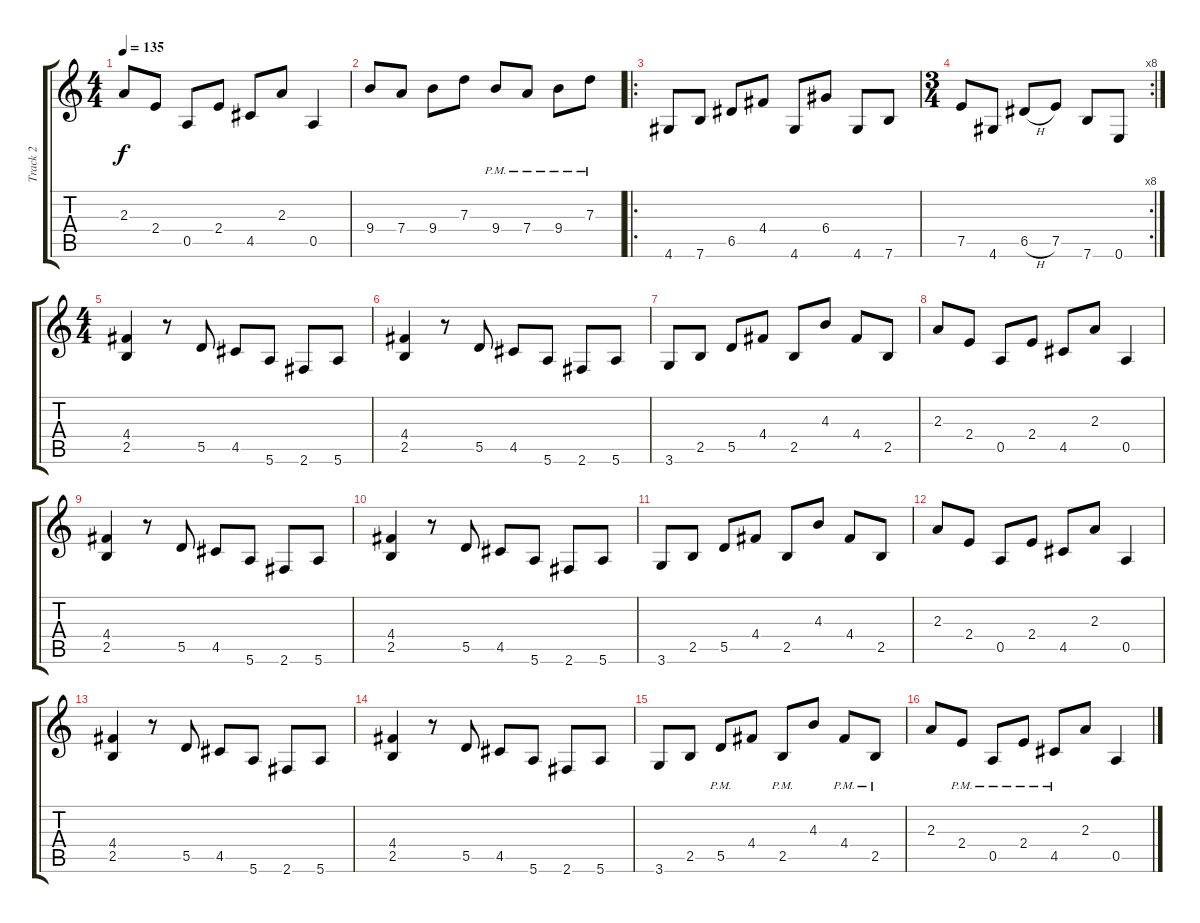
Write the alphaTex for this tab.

\track ("Track 2" "Track 2") {instrument distortionguitar}
\staff {score tabs}
\tuning (E4 B3 G3 D3 A2 E2) {hide}
\ts (4 4)
\tempo 135
\clef g2
\ks c
2.3.8{dy f} 2.4.8 0.5.8 2.4.8 4.5.8 2.3.8 0.5.4 |
9.4.8 7.4.8 9.4.8 7.3.8 9.4{pm}.8 7.4{pm}.8 9.4{pm}.8 7.3{pm}.8 |
\ro
4.6.8 7.6.8 6.5.8 4.4.8 4.6.8 6.4.8 4.6.8 7.6.8 |
\rc 8
\ts (3 4)
7.5.8 4.6.8 6.5{h}.8 7.5.8 7.6.8 0.6.8 |
\ts (4 4)
(4.4 2.5).4 r.8 5.5.8 4.5.8 5.6.8 2.6.8 5.6.8 |
(4.4 2.5).4 r.8 5.5.8 4.5.8 5.6.8 2.6.8 5.6.8 |
3.6.8 2.5.8 5.5.8 4.4.8 2.5.8 4.3.8 4.4.8 2.5.8 |
2.3.8 2.4.8 0.5.8 2.4.8 4.5.8 2.3.8 0.5.4 |
(4.4 2.5).4 r.8 5.5.8 4.5.8 5.6.8 2.6.8 5.6.8 |
(4.4 2.5).4 r.8 5.5.8 4.5.8 5.6.8 2.6.8 5.6.8 |
3.6.8 2.5.8 5.5.8 4.4.8 2.5.8 4.3.8 4.4.8 2.5.8 |
2.3.8 2.4.8 0.5.8 2.4.8 4.5.8 2.3.8 0.5.4 |
(4.4 2.5).4 r.8 5.5.8 4.5.8 5.6.8 2.6.8 5.6.8 |
(4.4 2.5).4 r.8 5.5.8 4.5.8 5.6.8 2.6.8 5.6.8 |
3.6.8 2.5.8 5.5{pm}.8 4.4.8 2.5{pm}.8 4.3.8 4.4{pm}.8 2.5{pm}.8 |
2.3.8 2.4{pm}.8 0.5{pm}.8 2.4{pm}.8 4.5{pm}.8 2.3.8 0.5.4
